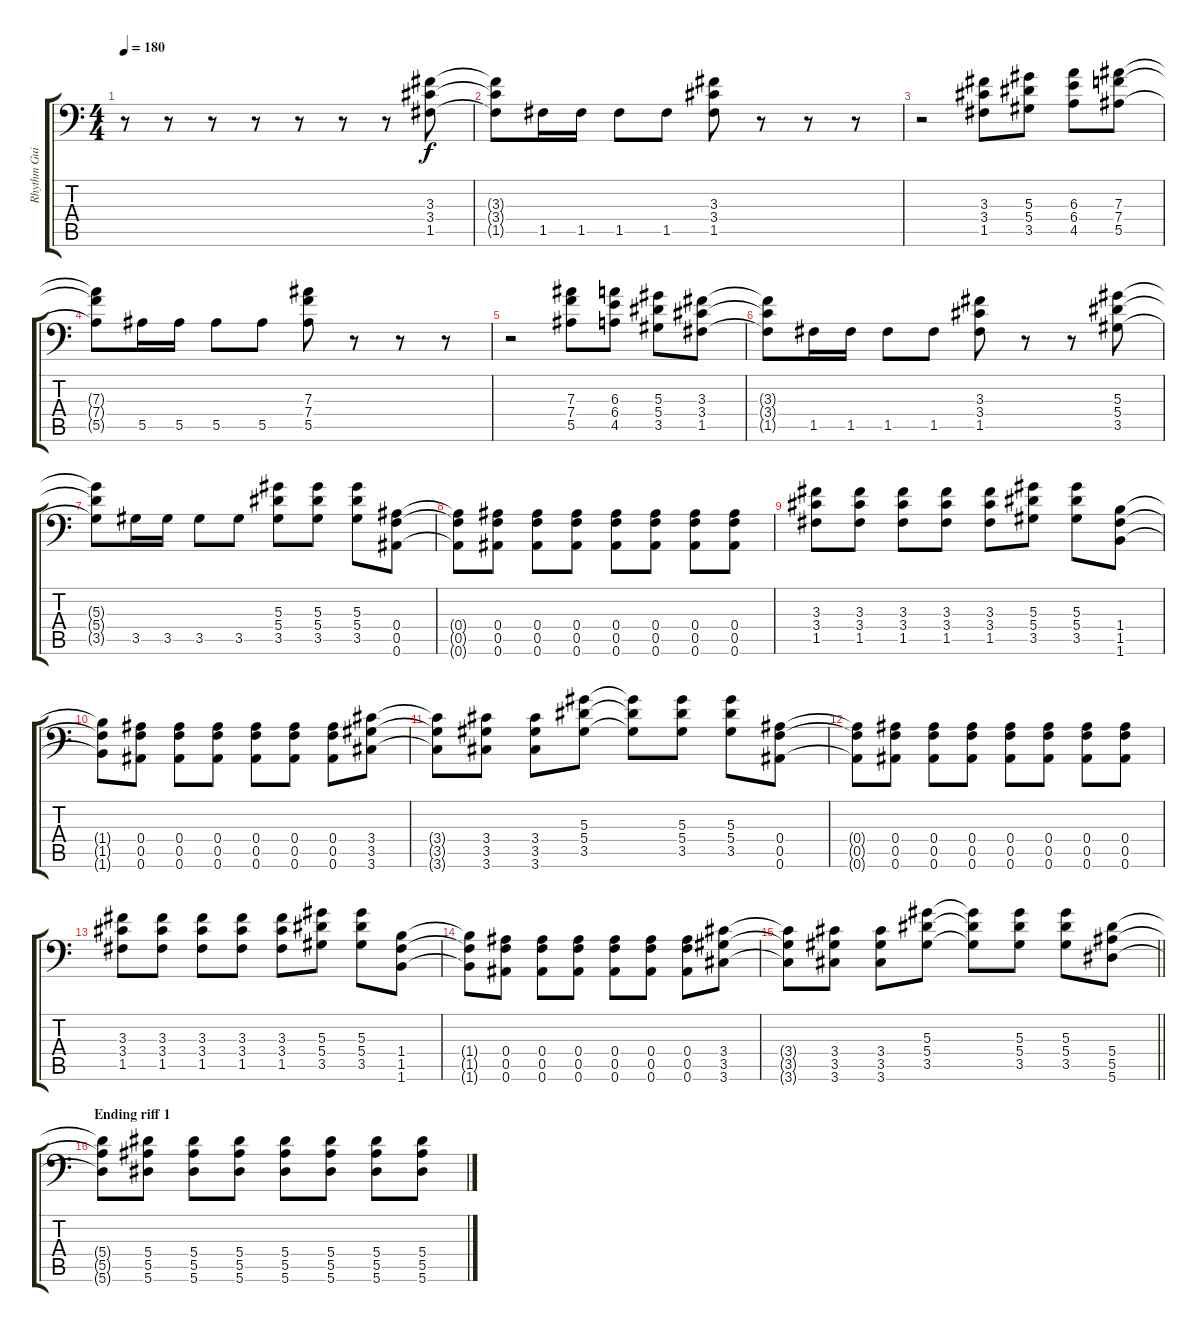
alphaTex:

\track ("Rhythm Guitar 1" "Rhythm Gui") {instrument distortionguitar}
\staff {score tabs}
\tuning (C4 G3 Eb3 Bb2 F2 Bb1) {hide}
\ts (4 4)
\tempo 180
\clef f4
\ks c
r.8{dy f} r.8 r.8 r.8 r.8 r.8 r.8 (3.3 3.4 1.5).8 |
(3.3{t} 3.4{t} 1.5{t}).8 1.5.16 1.5.16 1.5.8 1.5.8 (3.3 3.4 1.5).8 r.8 r.8 r.8 |
r.2 (3.3 3.4 1.5).8 (5.3 5.4 3.5).8 (6.3 6.4 4.5).8 (7.3 7.4 5.5).8 |
(7.3{t} 7.4{t} 5.5{t}).8 5.5.16 5.5.16 5.5.8 5.5.8 (7.3 7.4 5.5).8 r.8 r.8 r.8 |
r.2 (7.3 7.4 5.5).8 (6.3 6.4 4.5).8 (5.3 5.4 3.5).8 (3.3 3.4 1.5).8 |
(3.3{t} 3.4{t} 1.5{t}).8 1.5.16 1.5.16 1.5.8 1.5.8 (3.3 3.4 1.5).8 r.8 r.8 (5.3 5.4 3.5).8 |
(5.3{t} 5.4{t} 3.5{t}).8 3.5.16 3.5.16 3.5.8 3.5.8 (5.3 5.4 3.5).8 (5.3 5.4 3.5).8 (5.3 5.4 3.5).8 (0.4 0.5 0.6).8 |
(0.4{t} 0.5{t} 0.6{t}).8 (0.4 0.5 0.6).8 (0.4 0.5 0.6).8 (0.4 0.5 0.6).8 (0.4 0.5 0.6).8 (0.4 0.5 0.6).8 (0.4 0.5 0.6).8 (0.4 0.5 0.6).8 |
(3.3 3.4 1.5).8 (3.3 3.4 1.5).8 (3.3 3.4 1.5).8 (3.3 3.4 1.5).8 (3.3 3.4 1.5).8 (5.3 5.4 3.5).8 (5.3 5.4 3.5).8 (1.4 1.5 1.6).8 |
(1.4{t} 1.5{t} 1.6{t}).8 (0.4 0.5 0.6).8 (0.4 0.5 0.6).8 (0.4 0.5 0.6).8 (0.4 0.5 0.6).8 (0.4 0.5 0.6).8 (0.4 0.5 0.6).8 (3.4 3.5 3.6).8 |
(3.4{t} 3.5{t} 3.6{t}).8 (3.4 3.5 3.6).8 (3.4 3.5 3.6).8 (5.3 5.4 3.5).8 (5.3{t} 5.4{t} 3.5{t}).8 (5.3 5.4 3.5).8 (5.3 5.4 3.5).8 (0.4 0.5 0.6).8 |
(0.4{t} 0.5{t} 0.6{t}).8 (0.4 0.5 0.6).8 (0.4 0.5 0.6).8 (0.4 0.5 0.6).8 (0.4 0.5 0.6).8 (0.4 0.5 0.6).8 (0.4 0.5 0.6).8 (0.4 0.5 0.6).8 |
(3.3 3.4 1.5).8 (3.3 3.4 1.5).8 (3.3 3.4 1.5).8 (3.3 3.4 1.5).8 (3.3 3.4 1.5).8 (5.3 5.4 3.5).8 (5.3 5.4 3.5).8 (1.4 1.5 1.6).8 |
(1.4{t} 1.5{t} 1.6{t}).8 (0.4 0.5 0.6).8 (0.4 0.5 0.6).8 (0.4 0.5 0.6).8 (0.4 0.5 0.6).8 (0.4 0.5 0.6).8 (0.4 0.5 0.6).8 (3.4 3.5 3.6).8 |
\barLineRight lightlight
(3.4{t} 3.5{t} 3.6{t}).8 (3.4 3.5 3.6).8 (3.4 3.5 3.6).8 (5.3 5.4 3.5).8 (5.3{t} 5.4{t} 3.5{t}).8 (5.3 5.4 3.5).8 (5.3 5.4 3.5).8 (5.4 5.5 5.6).8 |
\section ("" "Ending riff 1")
(5.4{t} 5.5{t} 5.6{t}).8 (5.4 5.5 5.6).8 (5.4 5.5 5.6).8 (5.4 5.5 5.6).8 (5.4 5.5 5.6).8 (5.4 5.5 5.6).8 (5.4 5.5 5.6).8 (5.4 5.5 5.6).8
